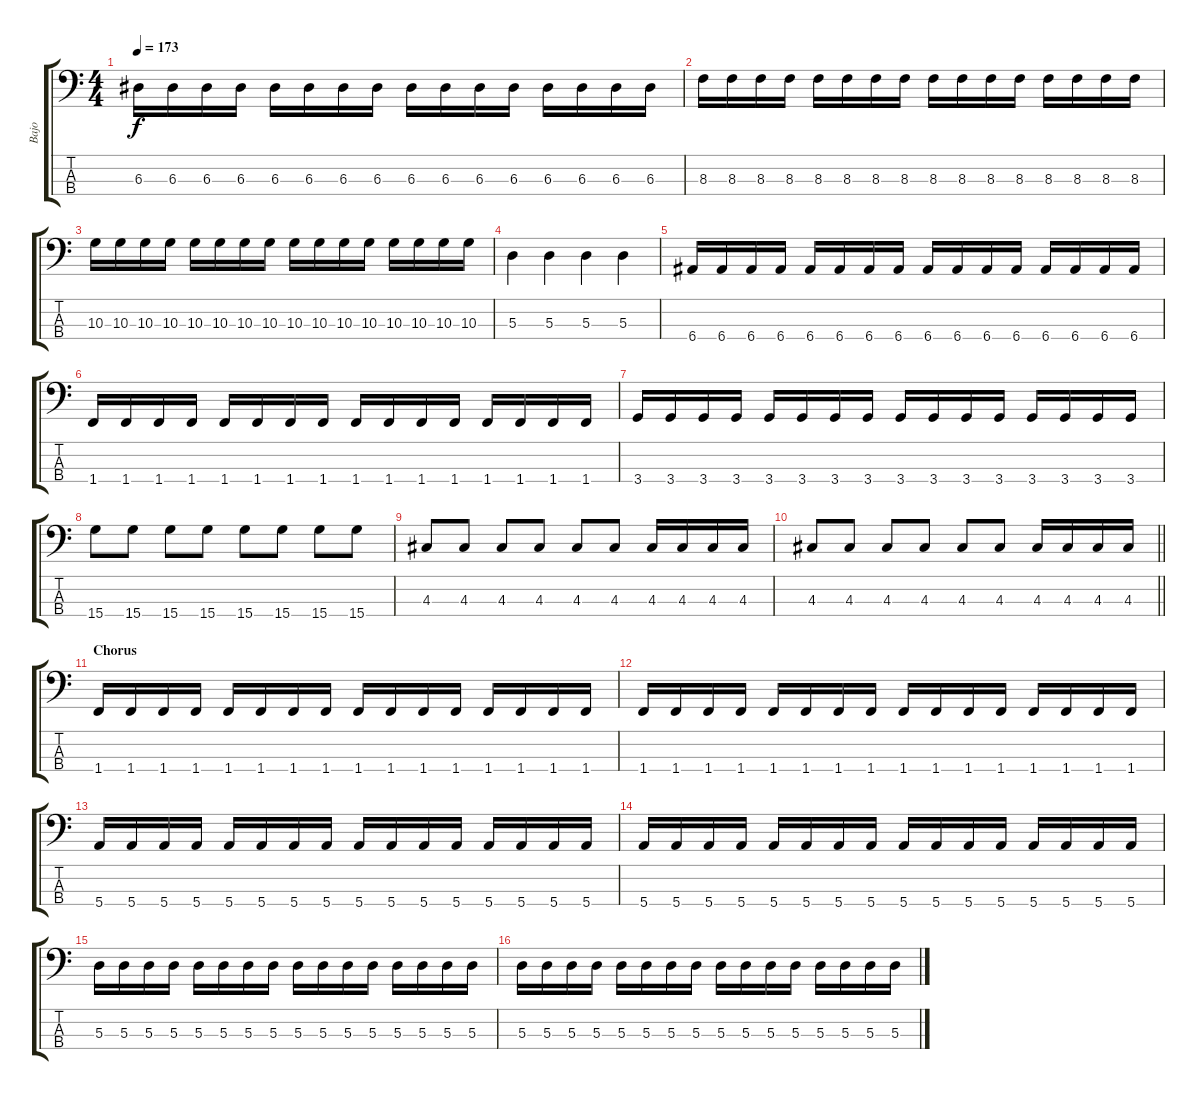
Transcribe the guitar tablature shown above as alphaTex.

\track ("Bajo" "Bajo") {instrument electricbassfinger}
\staff {score tabs}
\tuning (G2 D2 A1 E1) {hide}
\ts (4 4)
\tempo 173
\clef f4
\ks c
6.3.16{dy f} 6.3.16 6.3.16 6.3.16 6.3.16 6.3.16 6.3.16 6.3.16 6.3.16 6.3.16 6.3.16 6.3.16 6.3.16 6.3.16 6.3.16 6.3.16 |
8.3.16 8.3.16 8.3.16 8.3.16 8.3.16 8.3.16 8.3.16 8.3.16 8.3.16 8.3.16 8.3.16 8.3.16 8.3.16 8.3.16 8.3.16 8.3.16 |
10.3.16 10.3.16 10.3.16 10.3.16 10.3.16 10.3.16 10.3.16 10.3.16 10.3.16 10.3.16 10.3.16 10.3.16 10.3.16 10.3.16 10.3.16 10.3.16 |
5.3.4 5.3.4 5.3.4 5.3.4 |
6.4.16 6.4.16 6.4.16 6.4.16 6.4.16 6.4.16 6.4.16 6.4.16 6.4.16 6.4.16 6.4.16 6.4.16 6.4.16 6.4.16 6.4.16 6.4.16 |
1.4.16 1.4.16 1.4.16 1.4.16 1.4.16 1.4.16 1.4.16 1.4.16 1.4.16 1.4.16 1.4.16 1.4.16 1.4.16 1.4.16 1.4.16 1.4.16 |
3.4.16 3.4.16 3.4.16 3.4.16 3.4.16 3.4.16 3.4.16 3.4.16 3.4.16 3.4.16 3.4.16 3.4.16 3.4.16 3.4.16 3.4.16 3.4.16 |
15.4.8 15.4.8 15.4.8 15.4.8 15.4.8 15.4.8 15.4.8 15.4.8 |
4.3.8 4.3.8 4.3.8 4.3.8 4.3.8 4.3.8 4.3.16 4.3.16 4.3.16 4.3.16 |
\barLineRight lightlight
4.3.8 4.3.8 4.3.8 4.3.8 4.3.8 4.3.8 4.3.16 4.3.16 4.3.16 4.3.16 |
\section ("" "Chorus")
1.4.16 1.4.16 1.4.16 1.4.16 1.4.16 1.4.16 1.4.16 1.4.16 1.4.16 1.4.16 1.4.16 1.4.16 1.4.16 1.4.16 1.4.16 1.4.16 |
1.4.16 1.4.16 1.4.16 1.4.16 1.4.16 1.4.16 1.4.16 1.4.16 1.4.16 1.4.16 1.4.16 1.4.16 1.4.16 1.4.16 1.4.16 1.4.16 |
5.4.16 5.4.16 5.4.16 5.4.16 5.4.16 5.4.16 5.4.16 5.4.16 5.4.16 5.4.16 5.4.16 5.4.16 5.4.16 5.4.16 5.4.16 5.4.16 |
5.4.16 5.4.16 5.4.16 5.4.16 5.4.16 5.4.16 5.4.16 5.4.16 5.4.16 5.4.16 5.4.16 5.4.16 5.4.16 5.4.16 5.4.16 5.4.16 |
5.3.16 5.3.16 5.3.16 5.3.16 5.3.16 5.3.16 5.3.16 5.3.16 5.3.16 5.3.16 5.3.16 5.3.16 5.3.16 5.3.16 5.3.16 5.3.16 |
5.3.16 5.3.16 5.3.16 5.3.16 5.3.16 5.3.16 5.3.16 5.3.16 5.3.16 5.3.16 5.3.16 5.3.16 5.3.16 5.3.16 5.3.16 5.3.16
